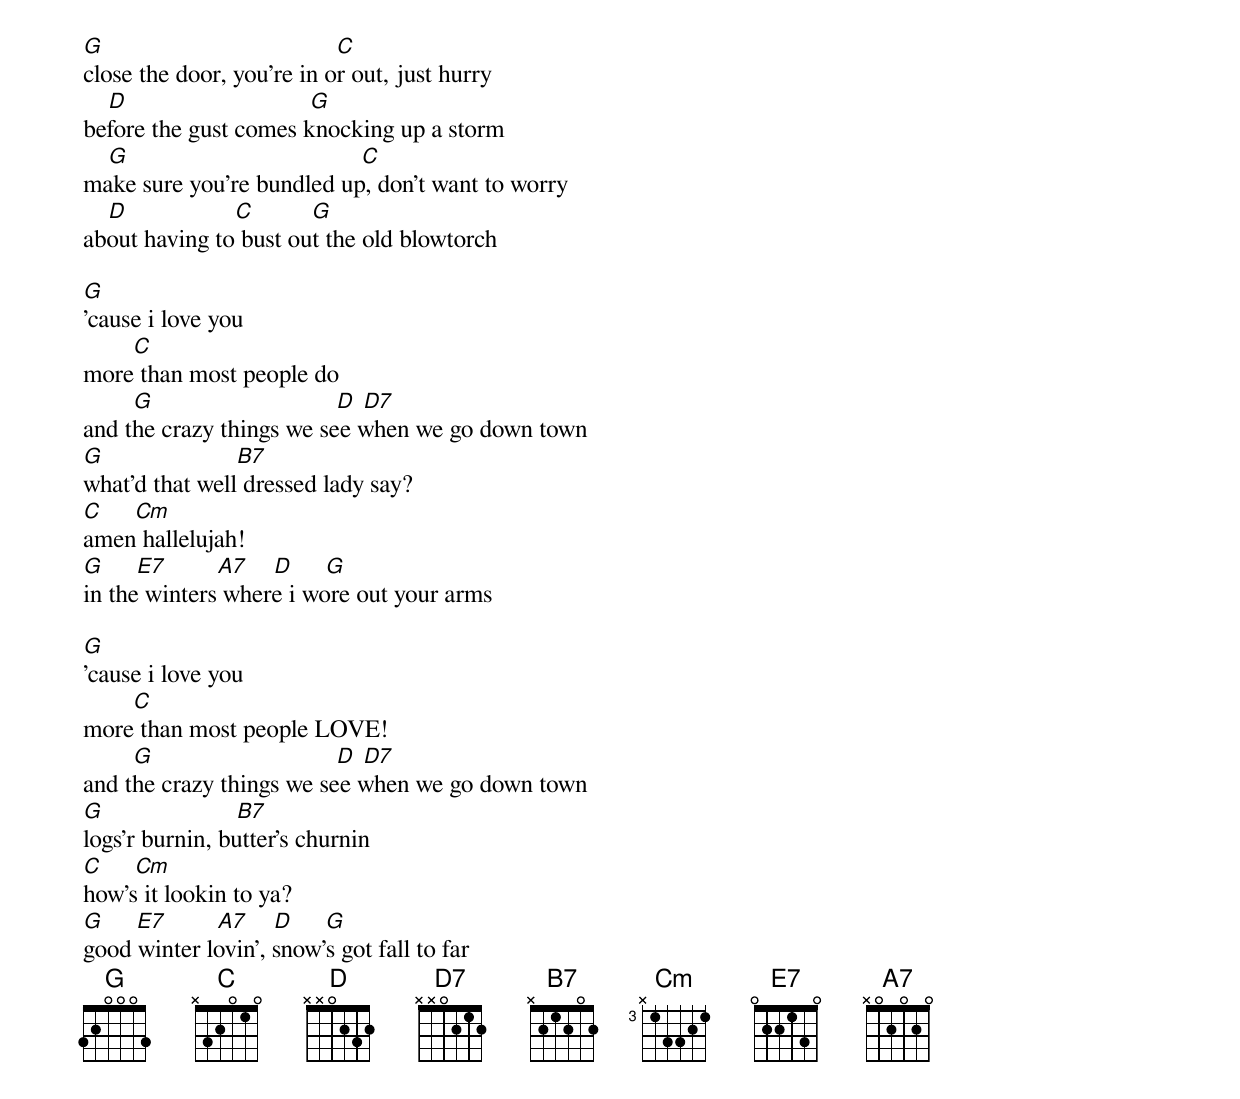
[G]                                     [C]
close the door, you're in or out, just hurry
    [D]                             [G]
before the gust comes knocking up a storm
    [G]                                     [C]
make sure you're bundled up, don't want to worry
    [D]                 [C]         [G]
about having to bust out the old blowtorch

[G]
'cause i love you
        [C]
more than most people do
        [G]                             [D] [D7]
and the crazy things we see when we go down town
[G]                     [B7]
what'd that well dressed lady say?
[C]     [Cm]
amen hallelujah!
[G]     [E7]        [A7]    [D]     [G]
in the winters where i wore out your arms

[G]
'cause i love you
        [C]
more than most people LOVE!
        [G]                             [D] [D7]
and the crazy things we see when we go down town
[G]                     [B7]
logs'r burnin, butter's churnin
[C]     [Cm]
how's it lookin to ya?
[G]     [E7]        [A7]    [D]     [G]
good winter lovin', snow's got fall to far
